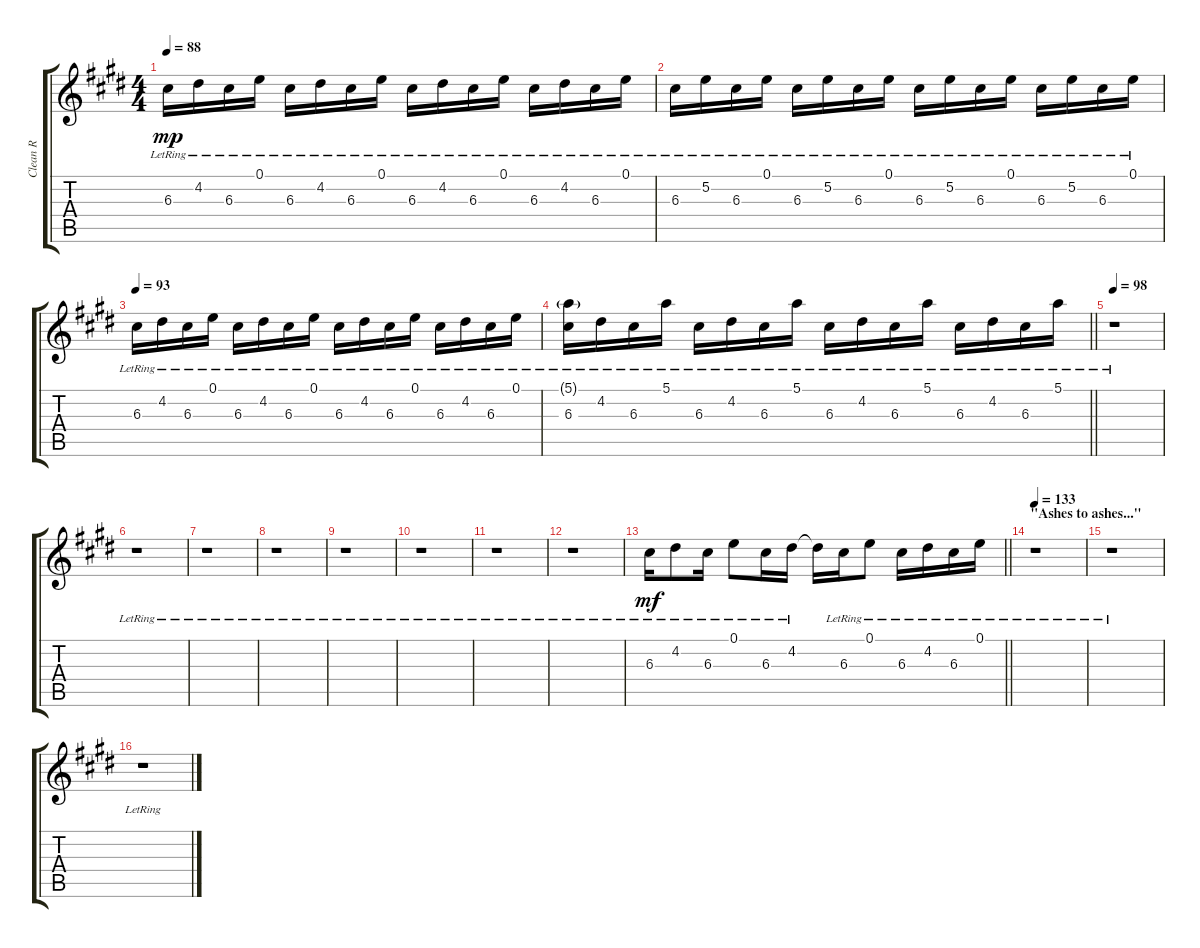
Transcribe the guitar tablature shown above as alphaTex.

\track ("Clean R" "Clean R") {instrument electricguitarclean}
\staff {score tabs}
\tuning (E4 B3 G3 D3 A2 E2) {hide}
\ts (4 4)
\tempo 88
\clef g2
\ks c#minor
6.3{lr}.16{dy mp} 4.2{lr}.16 6.3{lr}.16 0.1{lr}.16 6.3{lr}.16 4.2{lr}.16 6.3{lr}.16 0.1{lr}.16 6.3{lr}.16 4.2{lr}.16 6.3{lr}.16 0.1{lr}.16 6.3{lr}.16 4.2{lr}.16 6.3{lr}.16 0.1{lr}.16 |
\ks e
6.3{lr}.16 5.2{lr}.16 6.3{lr}.16 0.1{lr}.16 6.3{lr}.16 5.2{lr}.16 6.3{lr}.16 0.1{lr}.16 6.3{lr}.16 5.2{lr}.16 6.3{lr}.16 0.1{lr}.16 6.3{lr}.16 5.2{lr}.16 6.3{lr}.16 0.1{lr}.16 |
\tempo 93
\ks c#minor
6.3{lr}.16 4.2{lr}.16 6.3{lr}.16 0.1{lr}.16 6.3{lr}.16 4.2{lr}.16 6.3{lr}.16 0.1{lr}.16 6.3{lr}.16 4.2{lr}.16 6.3{lr}.16 0.1{lr}.16 6.3{lr}.16 4.2{lr}.16 6.3{lr}.16 0.1{lr}.16 |
\barLineRight lightlight
(5.1{g lr} 6.3{lr}).16 4.2{lr}.16 6.3{lr}.16 5.1{lr}.16 6.3{lr}.16 4.2{lr}.16 6.3{lr}.16 5.1{lr}.16 6.3{lr}.16 4.2{lr}.16 6.3{lr}.16 5.1{lr}.16 6.3{lr}.16 4.2{lr}.16 6.3{lr}.16 5.1{lr}.16 |
\tempo 98
\ks e
r.1 |
\ks c#minor
r.1 |
\ks e
r.1 |
\ks c#minor
r.1 |
\ks e
r.1 |
\ks c#minor
r.1 |
\ks e
r.1 |
\ks c#minor
r.1 |
\barLineRight lightlight
\ks e
6.3{lr}.16{dy mf} 4.2{lr}.8 6.3{lr}.16 0.1{lr}.8 6.3{lr}.16 4.2{lr}.16 4.2{t}.16 6.3{lr}.16 0.1{lr}.8 6.3{lr}.16 4.2{lr}.16 6.3{lr}.16 0.1{lr}.16 |
\section ("" "\"Ashes to ashes...\"")
\tempo 133
\ks c#minor
r.1 |
r.1 |
\ks e
r.1
